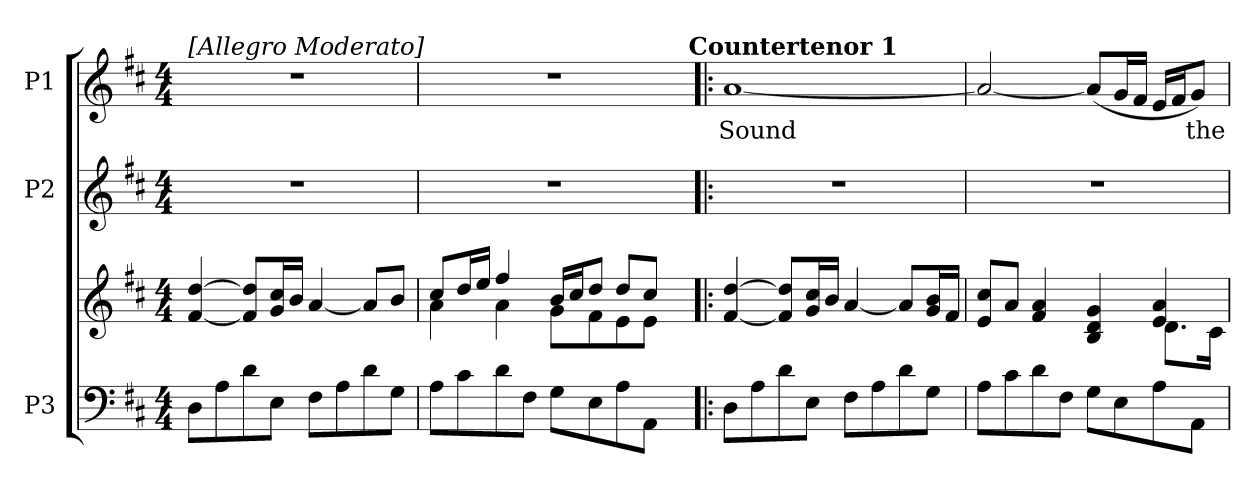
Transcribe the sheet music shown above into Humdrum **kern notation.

**kern	**kern	**kern	**kern	**text
*part3	*part3	*part2	*part1	*part1
*staff4	*staff3	*staff2	*staff1	*staff1
*I"P3	*	*I"P2	*I"P1	*
!!LO:PB:g=z
*clefF4	*clefG2	*clefG2	*clefG2	*
*k[f#c#]	*k[f#c#]	*k[f#c#]	*k[f#c#]	*
*D:	*D:	*D:	*D:	*
*M4/4	*M4/4	*M4/4	*M4/4	*
*MM120	*MM120	*MM120	*MM120	*
=1	=1	=1	=1	=1
!	!	!	!LO:TX:a:B:t=[Allegro Moderato]	!
8Di\L	[4f#i/ [4ddi	1r	1r	.
8Ai\	.	.	.	.
8di\	8f#i/] 8ddi]L	.	.	.
8Ei\J	16gi/ 16cc#iL	.	.	.
.	16bi/JJ	.	.	.
8F#i\L	[4ai/	.	.	.
8Ai\	.	.	.	.
8di\	8ai/L]	.	.	.
8Gi\J	8bi/J	.	.	.
=2	=2	=2	=2	=2
*	*^	*	*^	*
8Ai\L	8cc#i/L	4ai\	1r	1r	2ryy	.
8c#i\	16ddi/L	.	.	.	.	.
.	16eei/JJ	.	.	.	.	.
8di\	4ff#i/	4ai\	.	.	.	.
8F#i\J	.	.	.	.	.	.
8Gi\L	16bi/LL	8gi\L	.	.	4ryy	.
.	16cc#i/J	.	.	.	.	.
8Ei\	8ddi/J	8f#i\	.	.	.	.
8Ai\	8ddi/L	8ei\	.	.	8ryy	.
8AAi\J	8cc#i/J	8ei\J	.	.	16ryy	.
.	.	.	.	.	32ryy	.
.	.	.	.	.	64ryy	.
.	.	.	.	.	128...ryy	.
!	!	!	!	!	!LO:TX:a:B:t=Countertenor 1	!
.	.	.	.	.	1024ryy	.
*	*	*	*	*v	*v	*
=3!|:	=3!|:	=3!|:	=3!|:	=3!|:	=3!|:
*	*	*	*	*^	*
!	!	!	!	!	!	!LO:LY:b:color=#000000
*	*	*	*	*v	*v	*
8Di\L	[4f#i/ [4ddi	2..ryy	1r	[1ai	Sound
8Ai\	.	.	.	.	.
8di\	8f#i/] 8ddi]L	.	.	.	.
8Ei\J	16gi/ 16cc#iL	.	.	.	.
.	16bi/JJ	.	.	.	.
8F#i\L	[4ai/	.	.	.	.
8Ai\	.	.	.	.	.
8di\	8ai/L]	.	.	.	.
8Gi\J	16gi/ 16biL	16ryy	.	.	.
.	16f#i/JJ	16ryy	.	.	.
=4	=4	=4	=4	=4	=4
8Ai\L	8ei/ 8cc#iL	8ryy	1r	2ai/_	.
8c#i\	8ai/J	8ryy	.	.	.
8di\	4f#i/ 4ai	4ryy	.	.	.
8F#i\J	.	.	.	.	.
8Gi\L	4Bi/ 4di 4gi	4ryy	.	(8ai/L]	.
8Ei\	.	.	.	16gi/L	.
.	.	.	.	16f#i/JJ	.
8Ai\	4ei/ 4ai	8.di\L	.	16ei/LL	.
.	.	.	.	16f#i/J	.
!	!	!	!	!	!LO:LY:b:color=#000000
8AAi\J	.	.	.	8gi/J)	the
.	.	16c#i\Jk	.	.	.
*	*v	*v	*	*	*
=	=	=	=	=
*-	*-	*-	*-	*-
